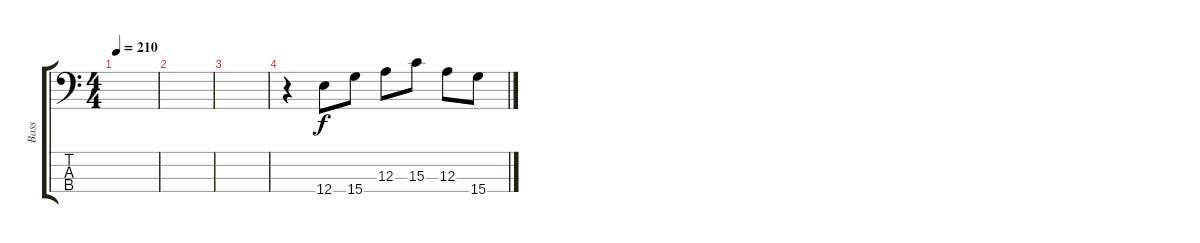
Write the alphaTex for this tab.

\track ("Bass" "Bass") {instrument electricbassfinger}
\staff {score tabs}
\tuning (G2 D2 A1 E1) {hide}
\ts (4 4)
\tempo 210
\clef f4
\ks c
|
|
|
r.4 12.4.8 15.4.8 12.3.8 15.3.8 12.3.8 15.4.8
